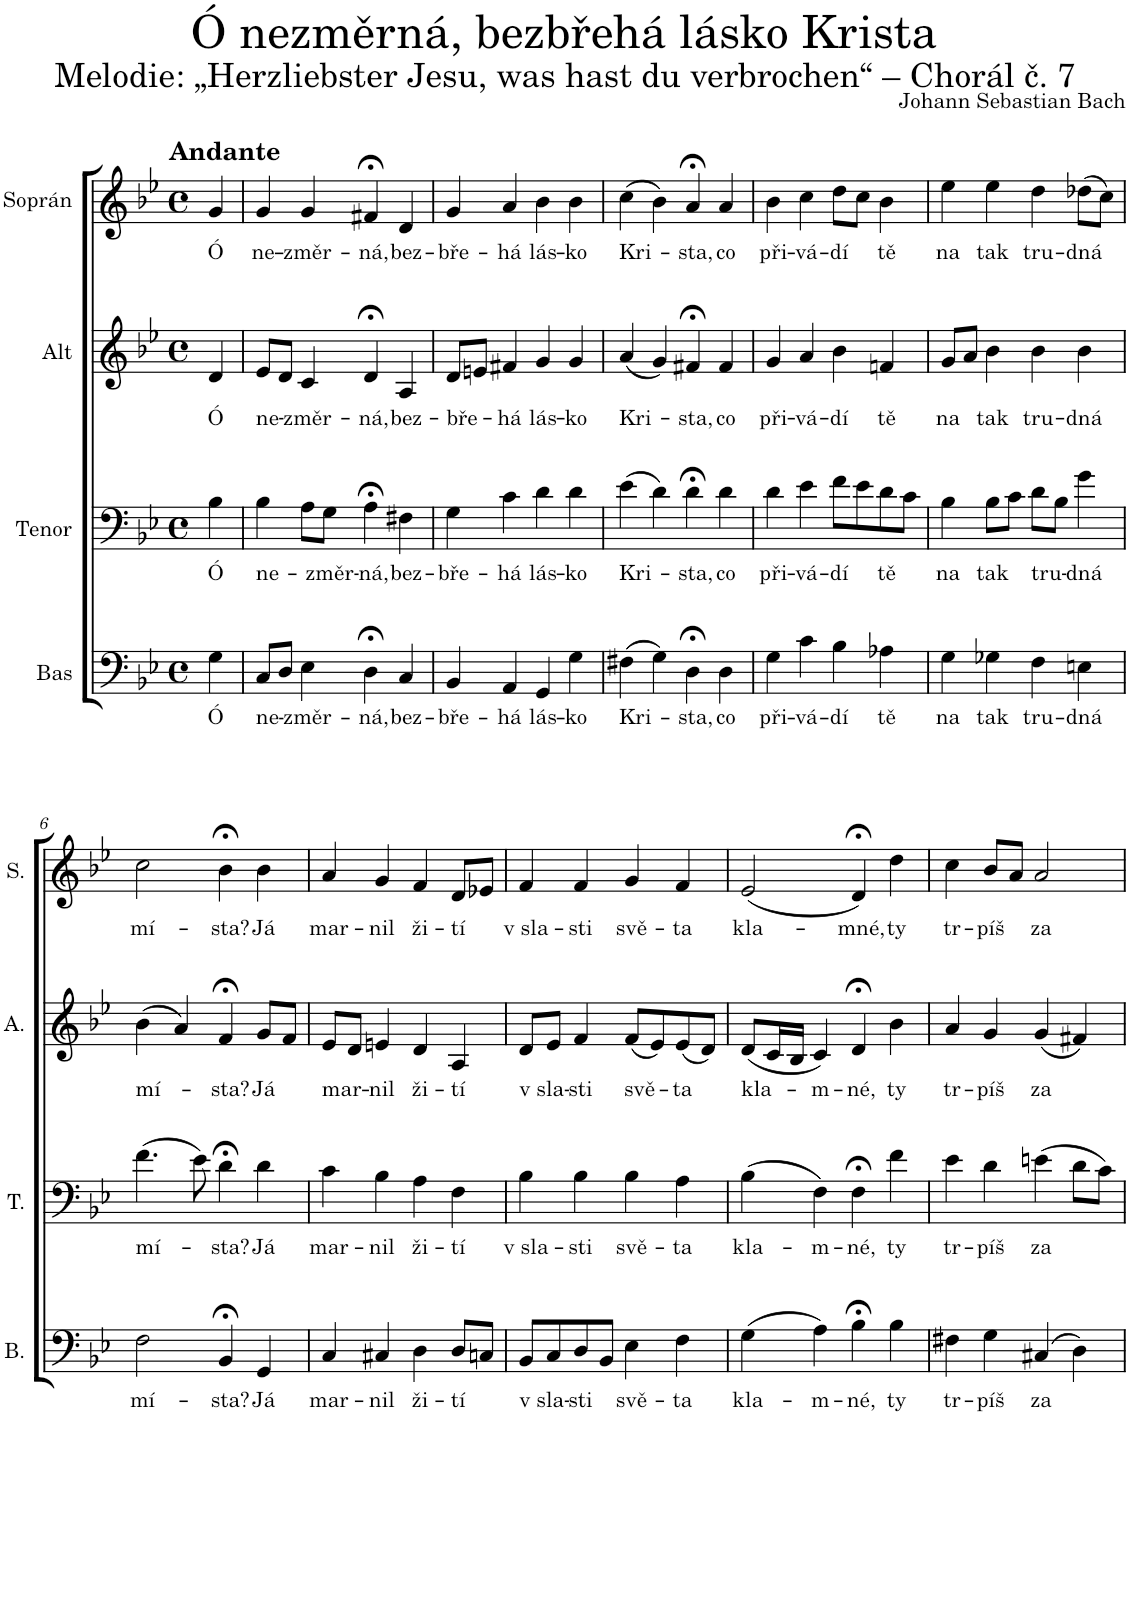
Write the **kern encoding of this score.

**kern	**text	**kern	**text	**kern	**text	**kern	**text
*part4	*part4	*part3	*part3	*part2	*part2	*part1	*part1
*staff4	*staff4	*staff3	*staff3	*staff2	*staff2	*staff1	*staff1
*I"Bas	*	*I"Tenor	*	*I"Alt	*	*I"Soprán	*
*I'B.	*	*I'T.	*	*I'A.	*	*I'S.	*
*clefF4	*	*clefF4	*	*clefG2	*	*clefG2	*
*	*	*	*	*Trd1c2	*	*	*
*k[b-e-]	*	*k[b-e-]	*	*k[b-e-]	*	*k[b-e-]	*
*M4/4	*	*M4/4	*	*M4/4	*	*M4/4	*
*met(c)	*	*met(c)	*	*met(c)	*	*met(c)	*
=	=	=	=	=	=	=	=
!	!	!	!	!	!	!LO:TX:a:B:t=Andante	!
!	!LO:LY:b	!	!LO:LY:b	!	!LO:LY:b	!	!LO:LY:b
4G\	Ó	4B-\	Ó	4d/	Ó	4g/	Ó
=1	=1	=1	=1	=1	=1	=1	=1
!	!LO:LY:b	!	!LO:LY:b	!	!LO:LY:b	!	!LO:LY:b
8C/L	ne-	4B-\	ne-	8e-/L	ne-	4g/	ne-
8D/J	.	.	.	8d/J	.	.	.
!	!LO:LY:b	!	!	!	!LO:LY:b	!	!LO:LY:b
4E-\	-změr-	8A\L	.	4c/	-změr-	4g/	-změr-
!	!	!	!LO:LY:b	!	!	!	!
.	.	8G\J	-změr-	.	.	.	.
!	!LO:LY:b	!	!LO:LY:b	!	!LO:LY:b	!	!LO:LY:b
4D;<\	-ná,	4A;<\	-ná,	4d;</	-ná,	4f#X;</	-ná,
!	!LO:LY:b	!	!LO:LY:b	!	!LO:LY:b	!	!LO:LY:b
4C/	bez-	4F#X\	bez-	4A/	bez-	4d/	bez-
=2	=2	=2	=2	=2	=2	=2	=2
!	!LO:LY:b	!	!LO:LY:b	!	!LO:LY:b	!	!LO:LY:b
4BB-/	-bře-	4G\	-bře-	8d/L	-bře-	4g/	-bře-
.	.	.	.	8en/J	.	.	.
!	!LO:LY:b	!	!LO:LY:b	!	!LO:LY:b	!	!LO:LY:b
4AA/	-há	4c\	-há	4f#X/	-há	4a/	-há
!	!LO:LY:b	!	!LO:LY:b	!	!LO:LY:b	!	!LO:LY:b
4GG/	lás-	4d\	lás-	4g/	lás-	4b-\	lás-
!	!LO:LY:b	!	!LO:LY:b	!	!LO:LY:b	!	!LO:LY:b
4G\	-ko	4d\	-ko	4g/	-ko	4b-\	-ko
=3	=3	=3	=3	=3	=3	=3	=3
!	!LO:LY:b	!	!LO:LY:b	!	!LO:LY:b	!	!LO:LY:b
(4F#X\	Kri-	(4e-\	Kri-	(4a/	Kri-	(4cc\	Kri-
4G\)	.	4d\)	.	4g/)	.	4b-\)	.
!	!LO:LY:b	!	!LO:LY:b	!	!LO:LY:b	!	!LO:LY:b
4D;<\	-sta,	4d;<\	-sta,	4f#X;</	-sta,	4a;</	-sta,
!	!LO:LY:b	!	!LO:LY:b	!	!LO:LY:b	!	!LO:LY:b
4D\	co	4d\	co	4f#/	co	4a/	co
=4	=4	=4	=4	=4	=4	=4	=4
!	!LO:LY:b	!	!LO:LY:b	!	!LO:LY:b	!	!LO:LY:b
4G\	při-	4d\	při-	4g/	při-	4b-\	při-
!	!LO:LY:b	!	!LO:LY:b	!	!LO:LY:b	!	!LO:LY:b
4c\	-vá-	4e-\	-vá-	4a/	-vá-	4cc\	-vá-
!	!LO:LY:b	!	!LO:LY:b	!	!LO:LY:b	!	!LO:LY:b
4B-\	-dí	8f\L	-dí	4b-\	-dí	8dd\L	-dí
.	.	8e-\	.	.	.	8cc\J	.
!	!LO:LY:b	!	!LO:LY:b	!	!LO:LY:b	!	!LO:LY:b
4A-X\	tě	8d\	tě	4fn/	tě	4b-\	tě
.	.	8c\J	.	.	.	.	.
=5	=5	=5	=5	=5	=5	=5	=5
!	!LO:LY:b	!	!LO:LY:b	!	!LO:LY:b	!	!LO:LY:b
4G\	na	4B-\	na	8g/L	na	4ee-\	na
.	.	.	.	8a/J	.	.	.
!	!LO:LY:b	!	!LO:LY:b	!	!LO:LY:b	!	!LO:LY:b
4G-X\	tak	8B-\L	tak	4b-\	tak	4ee-\	tak
.	.	8c\J	.	.	.	.	.
!	!LO:LY:b	!	!LO:LY:b	!	!LO:LY:b	!	!LO:LY:b
4F\	tru-	8d\L	tru-	4b-\	tru-	4dd\	tru-
.	.	8B-\J	.	.	.	.	.
!	!LO:LY:b	!	!LO:LY:b	!	!LO:LY:b	!	!LO:LY:b
4En\	-dná	4g\	-dná	4b-\	-dná	(8dd-X\L	-dná
.	.	.	.	.	.	8cc\J)	.
!!LO:LB:g=z
=6	=6	=6	=6	=6	=6	=6	=6
!	!LO:LY:b	!	!LO:LY:b	!	!LO:LY:b	!	!LO:LY:b
2F\	mí-	(4.f\	mí-	(4b-\	mí-	2cc\	mí-
.	.	.	.	4a/)	.	.	.
.	.	8e-\)	.	.	.	.	.
!	!LO:LY:b	!	!LO:LY:b	!	!LO:LY:b	!	!LO:LY:b
4BB-;</	-sta?	4d;<\	-sta?	4f;</	-sta?	4b-;<\	-sta?
!	!LO:LY:b	!	!LO:LY:b	!	!LO:LY:b	!	!LO:LY:b
4GG/	Já	4d\	Já	8g/L	Já	4b-\	Já
.	.	.	.	8f/J	.	.	.
=7	=7	=7	=7	=7	=7	=7	=7
!	!LO:LY:b	!	!LO:LY:b	!	!LO:LY:b	!	!LO:LY:b
4C/	mar-	4c\	mar-	8e-/L	mar-	4a/	mar-
.	.	.	.	8d/J	.	.	.
!	!LO:LY:b	!	!LO:LY:b	!	!LO:LY:b	!	!LO:LY:b
4C#X/	-nil	4B-\	-nil	4en/	-nil	4g/	-nil
!	!LO:LY:b	!	!LO:LY:b	!	!LO:LY:b	!	!LO:LY:b
4D\	ži-	4A\	ži-	4d/	ži-	4f/	ži-
!	!LO:LY:b	!	!LO:LY:b	!	!LO:LY:b	!	!LO:LY:b
8D/L	-tí	4F\	-tí	4A/	-tí	8d/L	-tí
8Cn/J	.	.	.	.	.	8e-X/J	.
=8	=8	=8	=8	=8	=8	=8	=8
!	!LO:LY:b	!	!LO:LY:b	!	!LO:LY:b	!	!LO:LY:b
8BB-/L	v sla-	4B-\	v sla-	8d/L	v sla-	4f/	v sla-
8C/	.	.	.	8e-/J	.	.	.
!	!LO:LY:b	!	!LO:LY:b	!	!LO:LY:b	!	!LO:LY:b
8D/	-sti	4B-\	-sti	4f/	-sti	4f/	-sti
8BB-/J	.	.	.	.	.	.	.
!	!LO:LY:b	!	!LO:LY:b	!	!LO:LY:b	!	!LO:LY:b
4E-\	svě-	4B-\	svě-	(8f/L	svě-	4g/	svě-
.	.	.	.	8e-/)	.	.	.
!	!LO:LY:b	!	!LO:LY:b	!	!LO:LY:b	!	!LO:LY:b
4F\	-ta	4A\	-ta	(8e-/	-ta	4f/	-ta
.	.	.	.	8d/J)	.	.	.
=9	=9	=9	=9	=9	=9	=9	=9
!	!LO:LY:b	!	!LO:LY:b	!	!LO:LY:b	!	!LO:LY:b
(4G\	-kla-	(4B-\	kla-	(8d/L	-kla-	(2e-/	-kla-
.	.	.	.	16c/L	.	.	.
.	.	.	.	16B-/JJ	.	.	.
!	!LO:LY:b	!	!LO:LY:b	!	!LO:LY:b	!	!
4A\)	-m-	4F\)	-m-	4c/)	-m-	.	.
!	!LO:LY:b	!	!LO:LY:b	!	!LO:LY:b	!	!LO:LY:b
4B-;<\	-né,	4F;<\	-né,	4d;</	-né,	4d;</)	-mné,
!	!LO:LY:b	!	!LO:LY:b	!	!LO:LY:b	!	!LO:LY:b
4B-\	ty	4f\	ty	4b-\	ty	4dd\	ty
=10	=10	=10	=10	=10	=10	=10	=10
!	!LO:LY:b	!	!LO:LY:b	!	!LO:LY:b	!	!LO:LY:b
4F#X\	tr-	4e-\	tr-	4a/	tr-	4cc\	tr-
!	!LO:LY:b	!	!LO:LY:b	!	!LO:LY:b	!	!LO:LY:b
4G\	-píš	4d\	-píš	4g/	-píš	8b-/L	-píš
.	.	.	.	.	.	8a/J	.
!	!LO:LY:b	!	!LO:LY:b	!	!LO:LY:b	!	!LO:LY:b
(4C#X/	za	(4en\	za	(4g/	za	2a/	za
4D\)	.	8d\L	.	4f#X/)	.	.	.
.	.	8c\J)	.	.	.	.	.
=	=	=	=	=	=	=	=
*-	*-	*-	*-	*-	*-	*-	*-
